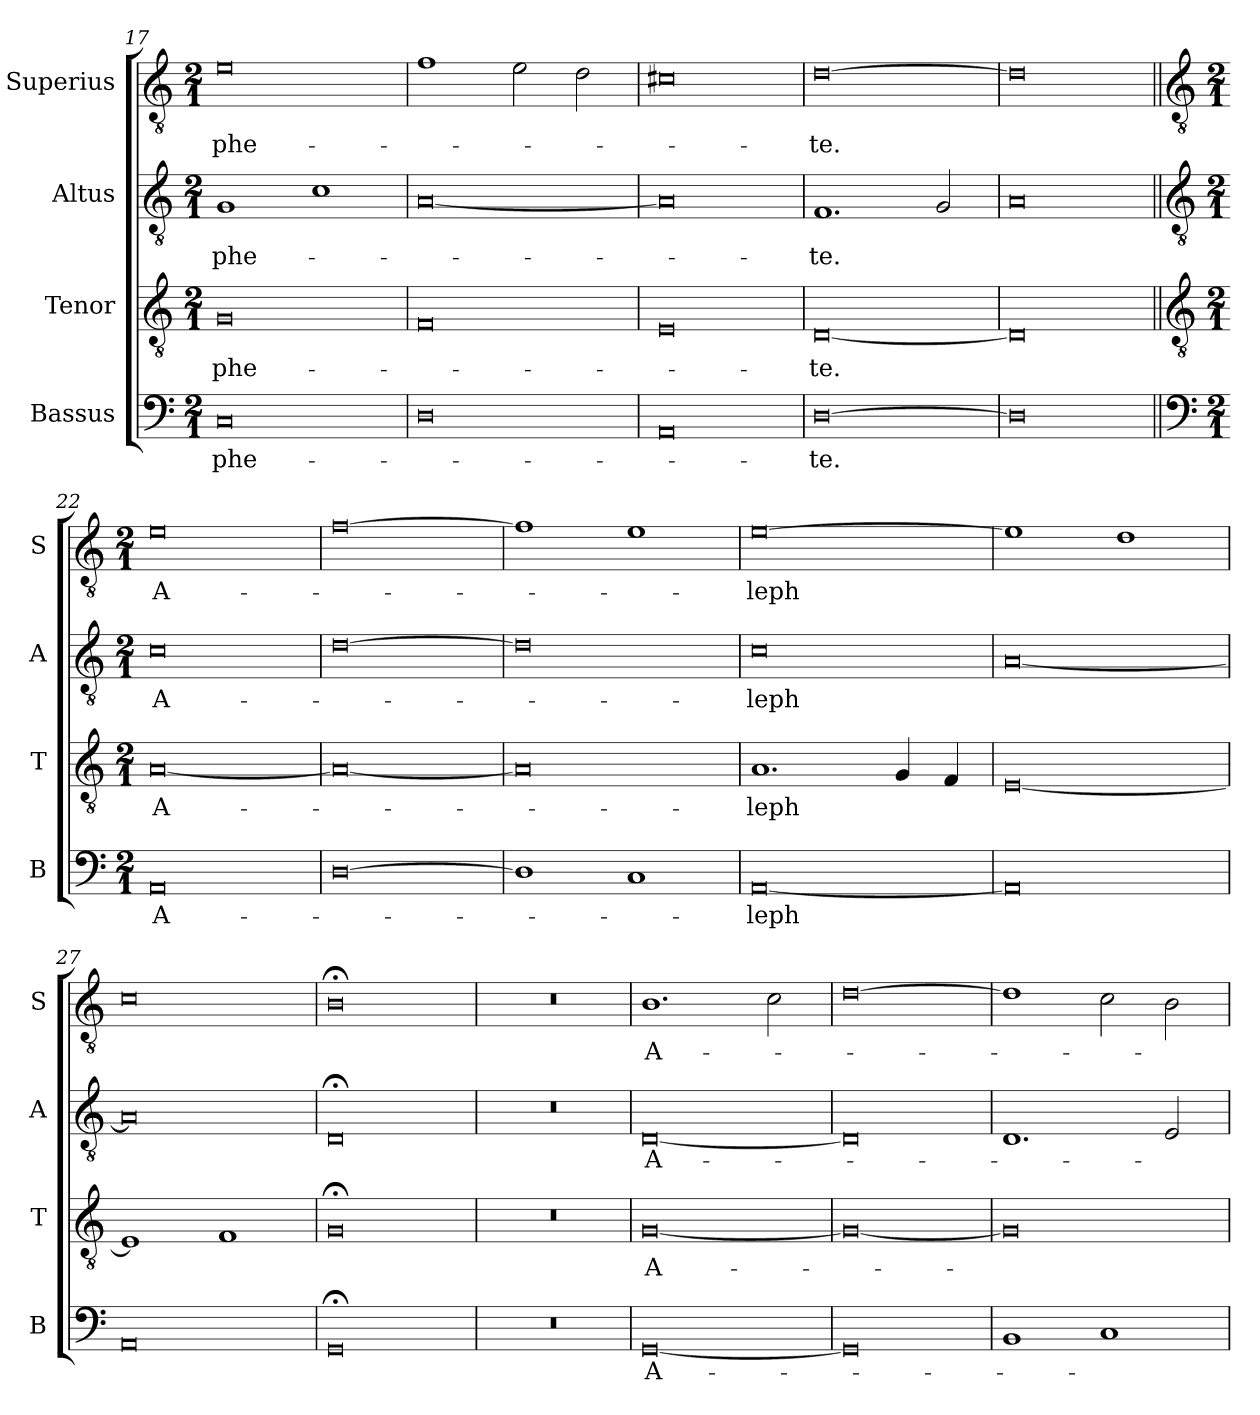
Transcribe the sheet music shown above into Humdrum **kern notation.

**kern	**text	**kern	**text	**kern	**text	**kern	**text
*part4	*part4	*part3	*part3	*part2	*part2	*part1	*part1
*staff4	*staff4	*staff3	*staff3	*staff2	*staff2	*staff1	*staff1
*I"Bassus	*	*I"Tenor	*	*I"Altus	*	*I"Superius	*
*I'B	*	*I'T	*	*I'A	*	*I'S	*
*clefF4	*	*clefGv2	*	*clefGv2	*	*clefGv2	*
*k[]	*	*k[]	*	*k[]	*	*k[]	*
*M2/1	*	*M2/1	*	*M2/1	*	*M2/1	*
=17	=17	=17	=17	=17	=17	=17	=17
0C	-phe-	0G	-phe-	1G	-phe-	0e	-phe-
.	.	.	.	1c	.	.	.
=18	=18	=18	=18	=18	=18	=18	=18
0D	.	0F	.	[0A	.	1f	.
.	.	.	.	.	.	2e\	.
.	.	.	.	.	.	2d\	.
=19	=19	=19	=19	=19	=19	=19	=19
0AA	.	0E	.	0A]	.	0c#X	.
=20	=20	=20	=20	=20	=20	=20	=20
[0D	-te.	[0D	-te.	1.F	-te.	[0d	-te.
.	.	.	.	2G/	.	.	.
=21	=21	=21	=21	=21	=21	=21	=21
0D]	.	0D]	.	0A	.	0d]	.
!!LO:LB:g=z
=22||	=22||	=22||	=22||	=22||	=22||	=22||	=22||
*clefF4	*	*clefGv2	*	*clefGv2	*	*clefGv2	*
*k[]	*	*k[]	*	*k[]	*	*k[]	*
*M2/1	*	*M2/1	*	*M2/1	*	*M2/1	*
0AA	A-	[0A	A-	0c	A-	0e	A-
=23	=23	=23	=23	=23	=23	=23	=23
[0D	.	0A_	.	[0d	.	[0f	.
=24	=24	=24	=24	=24	=24	=24	=24
1D]	.	0A]	.	0d]	.	1f]	.
1C	.	.	.	.	.	1e	.
=25	=25	=25	=25	=25	=25	=25	=25
[0AA	-leph	1.A	-leph	0c	-leph	[0e	-leph
.	.	4G/	.	.	.	.	.
.	.	4F/	.	.	.	.	.
=26	=26	=26	=26	=26	=26	=26	=26
0AA]	.	[0E	.	[0A	.	1e]	.
.	.	.	.	.	.	1d	.
=27	=27	=27	=27	=27	=27	=27	=27
0AA	.	1E]	.	0A]	.	0c	.
.	.	1F	.	.	.	.	.
=28	=28	=28	=28	=28	=28	=28	=28
0GG;<	.	0G;<	.	0D;<	.	0B;<	.
=29	=29	=29	=29	=29	=29	=29	=29
0r	.	0r	.	0r	.	0r	.
=30	=30	=30	=30	=30	=30	=30	=30
[0GG	A-	[0G	A-	[0D	A-	1.B	A-
.	.	.	.	.	.	2c\	.
=31	=31	=31	=31	=31	=31	=31	=31
0GG]	.	0G_	.	0D]	.	[0d	.
=32	=32	=32	=32	=32	=32	=32	=32
1BB	.	0G]	.	1.D	.	1d]	.
1C	.	.	.	.	.	2c\	.
.	.	.	.	2E/	.	2B\	.
=	=	=	=	=	=	=	=
*-	*-	*-	*-	*-	*-	*-	*-
